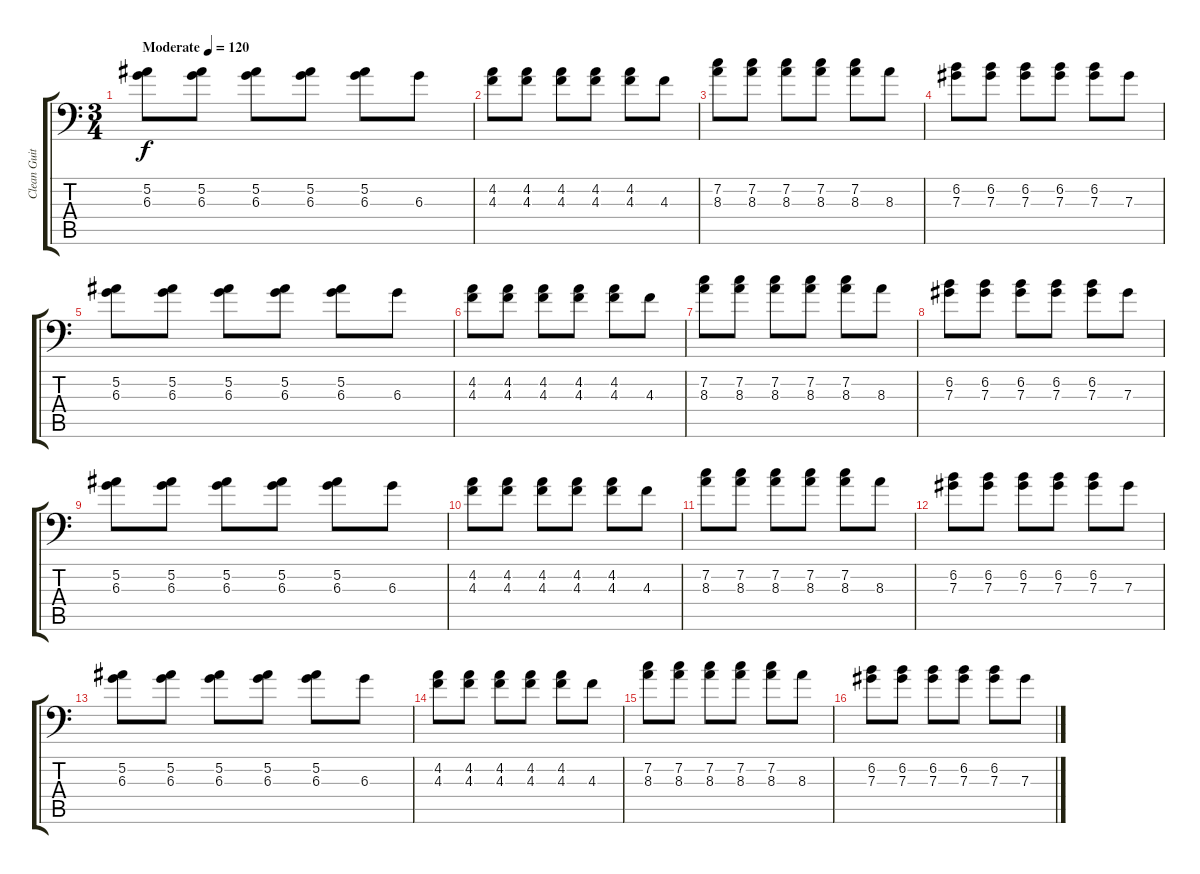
\track ("Clean Guitar" "Clean Guit") {instrument electricguitarjazz}
\staff {score tabs}
\tuning (Bb3 F3 Db3 Ab2 Eb2 Ab1) {hide}
\ts (3 4)
\tempo (120 "Moderate")
\clef f4
\ks c
(5.2 6.3).8{dy f instrument electricguitarjazz} (5.2 6.3).8 (5.2 6.3).8 (5.2 6.3).8 (5.2 6.3).8 6.3.8 |
(4.2 4.3).8 (4.2 4.3).8 (4.2 4.3).8 (4.2 4.3).8 (4.2 4.3).8 4.3.8 |
(7.2 8.3).8 (7.2 8.3).8 (7.2 8.3).8 (7.2 8.3).8 (7.2 8.3).8 8.3.8 |
(6.2 7.3).8 (6.2 7.3).8 (6.2 7.3).8 (6.2 7.3).8 (6.2 7.3).8 7.3.8 |
(5.2 6.3).8 (5.2 6.3).8 (5.2 6.3).8 (5.2 6.3).8 (5.2 6.3).8 6.3.8 |
(4.2 4.3).8 (4.2 4.3).8 (4.2 4.3).8 (4.2 4.3).8 (4.2 4.3).8 4.3.8 |
(7.2 8.3).8 (7.2 8.3).8 (7.2 8.3).8 (7.2 8.3).8 (7.2 8.3).8 8.3.8 |
(6.2 7.3).8 (6.2 7.3).8 (6.2 7.3).8 (6.2 7.3).8 (6.2 7.3).8 7.3.8 |
(5.2 6.3).8 (5.2 6.3).8 (5.2 6.3).8 (5.2 6.3).8 (5.2 6.3).8 6.3.8 |
(4.2 4.3).8 (4.2 4.3).8 (4.2 4.3).8 (4.2 4.3).8 (4.2 4.3).8 4.3.8 |
(7.2 8.3).8 (7.2 8.3).8 (7.2 8.3).8 (7.2 8.3).8 (7.2 8.3).8 8.3.8 |
(6.2 7.3).8 (6.2 7.3).8 (6.2 7.3).8 (6.2 7.3).8 (6.2 7.3).8 7.3.8 |
(5.2 6.3).8 (5.2 6.3).8 (5.2 6.3).8 (5.2 6.3).8 (5.2 6.3).8 6.3.8 |
(4.2 4.3).8 (4.2 4.3).8 (4.2 4.3).8 (4.2 4.3).8 (4.2 4.3).8 4.3.8 |
(7.2 8.3).8 (7.2 8.3).8 (7.2 8.3).8 (7.2 8.3).8 (7.2 8.3).8 8.3.8 |
(6.2 7.3).8 (6.2 7.3).8 (6.2 7.3).8 (6.2 7.3).8 (6.2 7.3).8 7.3.8
